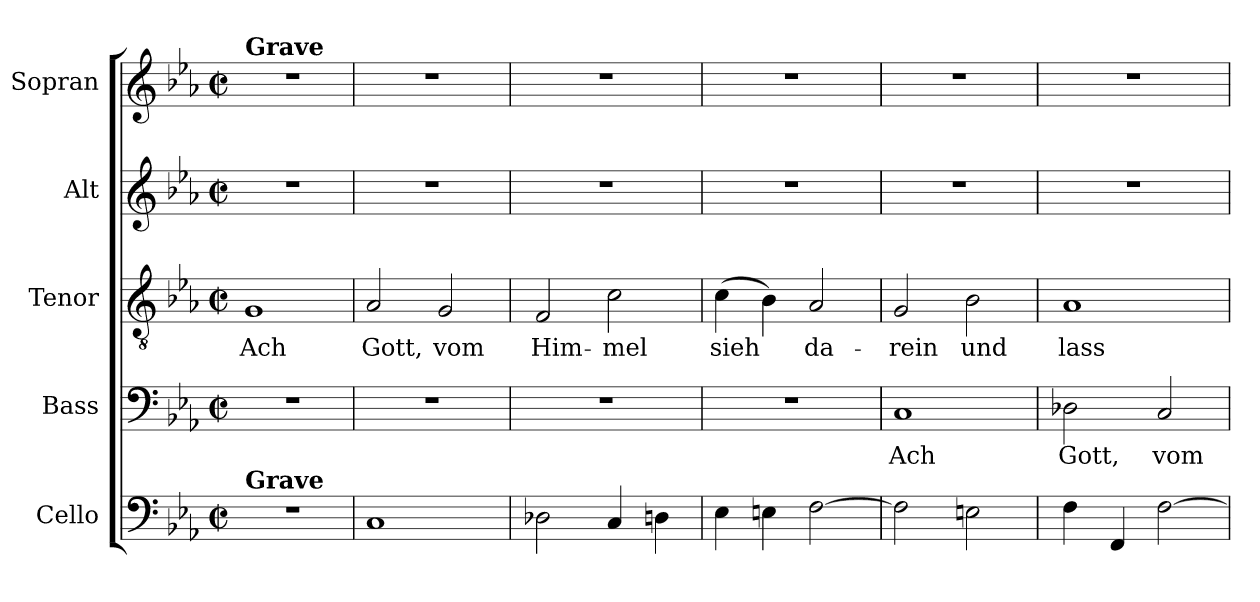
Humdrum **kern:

**kern	**kern	**text	**kern	**text	**kern	**kern
*part5	*part4	*part4	*part3	*part3	*part2	*part1
*staff5	*staff4	*staff4	*staff3	*staff3	*staff2	*staff1
*I"Cello	*I"Bass	*	*I"Tenor	*	*I"Alt	*I"Sopran
*	*I'B.	*	*I'T.	*	*I'A.	*I'S.
!!LO:PB:g=z
*clefF4	*clefF4	*	*clefGv2	*	*clefG2	*clefG2
*	*	*	*ITrd7c12	*	*	*
*k[b-e-a-]	*k[b-e-a-]	*	*k[b-e-a-]	*	*k[b-e-a-]	*k[b-e-a-]
*E-:	*E-:	*	*E-:	*	*E-:	*E-:
*M2/2	*M2/2	*	*M2/2	*	*M2/2	*M2/2
*met(c|)	*met(c|)	*	*met(c|)	*	*met(c|)	*met(c|)
*MM50	*MM50	*	*MM50	*	*MM50	*MM50
=1	=1	=1	=1	=1	=1	=1
!	!	!	!	!	!	!LO:TX:a:B:t=Grave
!LO:TX:a:B:t=Grave	!	!	!	!	!	!
!	!	!	!	!LO:LY:b:color=#000000	!	!
1r	1r	.	1GGi	Ach	1r	1r
=2	=2	=2	=2	=2	=2	=2
!	!	!	!	!LO:LY:b:color=#000000	!	!
1Ci	1r	.	2AA-i/	Gott,	1r	1r
!	!	!	!	!LO:LY:b:color=#000000	!	!
.	.	.	2GGi/	vom	.	.
=3	=3	=3	=3	=3	=3	=3
!	!	!	!	!LO:LY:b:color=#000000	!	!
2D-Xi\	1r	.	2FFi/	Him-	1r	1r
!	!	!	!	!LO:LY:b:color=#000000	!	!
4Ci/	.	.	2Ci\	-mel	.	.
4Dni\	.	.	.	.	.	.
=4	=4	=4	=4	=4	=4	=4
!	!	!	!	!LO:LY:b:color=#000000	!	!
4E-i\	1r	.	(4Ci\	sieh	1r	1r
4Eni\	.	.	4BB-i\)	.	.	.
!	!	!	!	!LO:LY:b:color=#000000	!	!
[>2Fi\	.	.	2AA-i/	da-	.	.
=5	=5	=5	=5	=5	=5	=5
!	!	!LO:LY:b:color=#000000	!	!	!	!
!	!	!	!	!LO:LY:b:color=#000000	!	!
2Fi\]	1Ci	Ach	2GGi/	-rein	1r	1r
!	!	!	!	!LO:LY:b:color=#000000	!	!
2Eni\	.	.	2BB-i\	und	.	.
=6	=6	=6	=6	=6	=6	=6
!	!	!LO:LY:b:color=#000000	!	!	!	!
!	!	!	!	!LO:LY:b:color=#000000	!	!
4Fi\	2D-Xi\	Gott,	1AA-i	lass	1r	1r
4FFi/	.	.	.	.	.	.
!	!	!LO:LY:b:color=#000000	!	!	!	!
[>2Fi\	2Ci/	vom	.	.	.	.
=	=	=	=	=	=	=
*-	*-	*-	*-	*-	*-	*-
